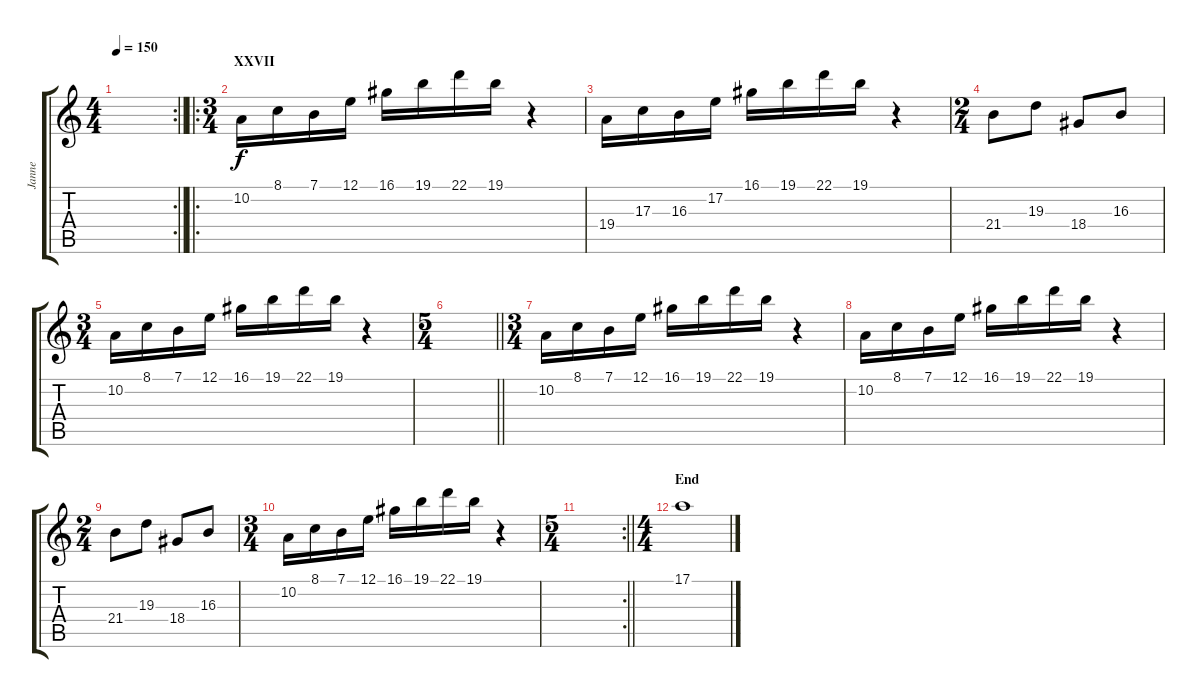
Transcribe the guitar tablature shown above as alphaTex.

\track ("Janne" "Janne") {instrument stringensemble1}
\staff {score tabs}
\tuning (E4 B3 G3 D3 A2 E2) {hide}
\rc 2
\ts (4 4)
\tempo 150
\clef g2
\barLineRight lightlight
\ks c
|
\ro
\ts (3 4)
\section ("" "XXVII")
10.2.16{instrument stringensemble1} 8.1.16 7.1.16 12.1.16 16.1.16 19.1.16 22.1.16 19.1.16 r.4 |
19.4.16 17.3.16 16.3.16 17.2.16 16.1.16 19.1.16 22.1.16 19.1.16 r.4 |
\ts (2 4)
21.4.8 19.3.8 18.4.8 16.3.8 |
\ts (3 4)
10.2.16 8.1.16 7.1.16 12.1.16 16.1.16 19.1.16 22.1.16 19.1.16 r.4 |
\ts (5 4)
\barLineRight lightlight
|
\ts (3 4)
\section ("" "")
10.2.16 8.1.16 7.1.16 12.1.16 16.1.16 19.1.16 22.1.16 19.1.16 r.4 |
10.2.16 8.1.16 7.1.16 12.1.16 16.1.16 19.1.16 22.1.16 19.1.16 r.4 |
\ts (2 4)
21.4.8 19.3.8 18.4.8 16.3.8 |
\ts (3 4)
10.2.16 8.1.16 7.1.16 12.1.16 16.1.16 19.1.16 22.1.16 19.1.16 r.4 |
\rc 2
\ts (5 4)
\barLineRight lightlight
|
\ts (4 4)
\section ("" "End")
17.1.1{volume 9}
